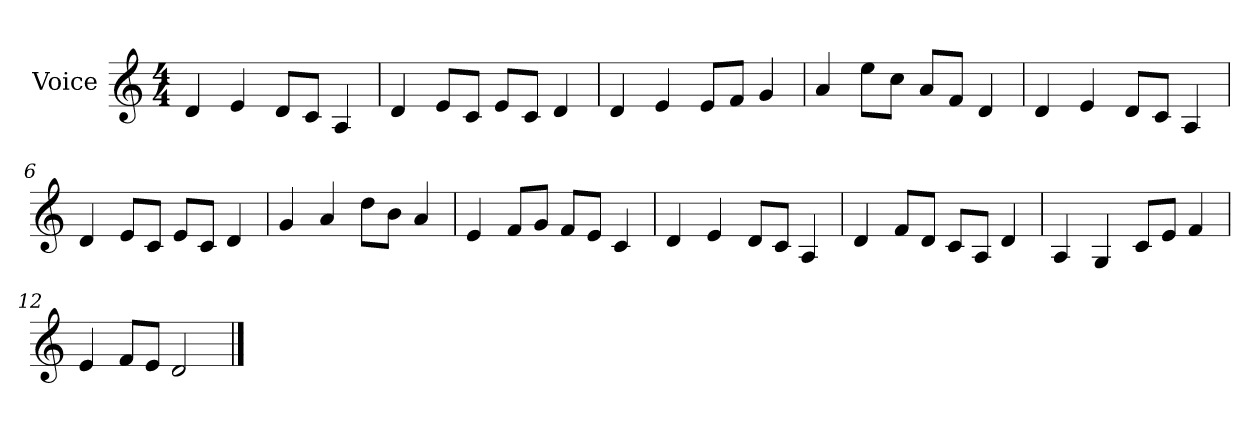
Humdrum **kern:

**kern
*part1
*staff1
*I"Voice
*I'Vo.
*clefG2
*k[]
*M4/4
=1
4d/
4e/
8d/L
8c/J
4A/
=2
4d/
8e/L
8c/J
8e/L
8c/J
4d/
=3
4d/
4e/
8e/L
8f/J
4g/
=4
4a/
8ee\L
8cc\J
8a/L
8f/J
4d/
=5
4d/
4e/
8d/L
8c/J
4A/
=6
4d/
8e/L
8c/J
8e/L
8c/J
4d/
=7
4g/
4a/
8dd\L
8b\J
4a/
!!LO:LB:g=z
=8
4e/
8f/L
8g/J
8f/L
8e/J
4c/
=9
4d/
4e/
8d/L
8c/J
4A/
=10
4d/
8f/L
8d/J
8c/L
8A/J
4d/
=11
4A/
4G/
8c/L
8e/J
4f/
=12
4e/
8f/L
8e/J
2d/
==
*-
